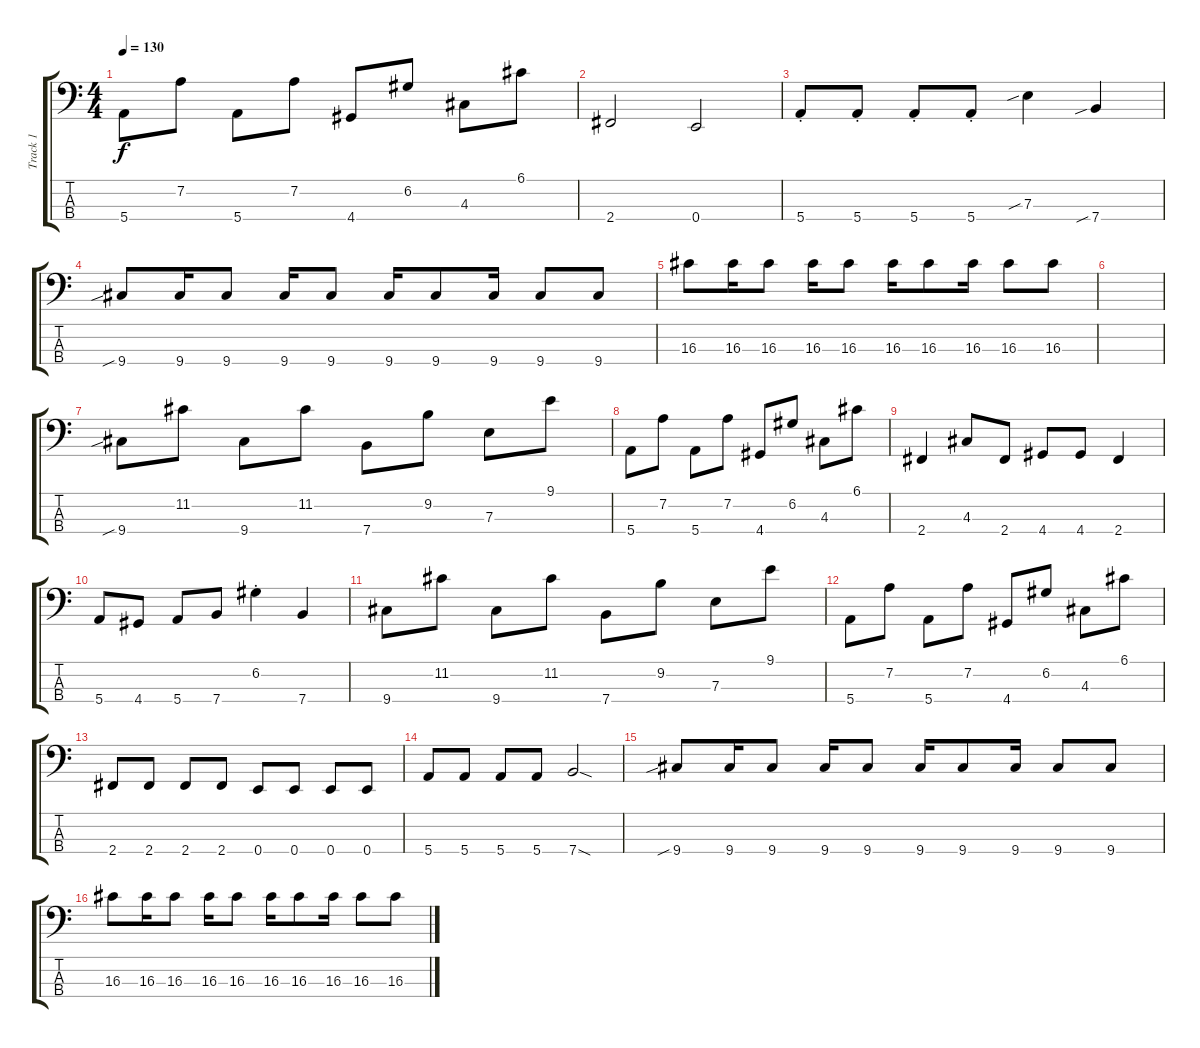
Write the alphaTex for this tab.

\track ("Track 1" "Track 1") {instrument electricbassfinger}
\staff {score tabs}
\tuning (G2 D2 A1 E1) {hide}
\ts (4 4)
\tempo 130
\clef f4
\ks c
5.4.8{dy f} 7.2.8 5.4.8 7.2.8 4.4.8 6.2.8 4.3.8 6.1.8 |
2.4.2 0.4.2 |
5.4{st}.8 5.4{st}.8 5.4{st}.8 5.4{st}.8 7.3{sib}.4 7.4{sib}.4 |
9.4{sib}.8 9.4.16 9.4.8 9.4.16 9.4.8 9.4.16 9.4.8 9.4.16 9.4.8 9.4.8 |
16.3.8 16.3.16 16.3.8 16.3.16 16.3.8 16.3.16 16.3.8 16.3.16 16.3.8 16.3.8 |
|
9.4{sib}.8 11.2.8 9.4.8 11.2.8 7.4.8 9.2.8 7.3.8 9.1.8 |
5.4.8 7.2.8 5.4.8 7.2.8 4.4.8 6.2.8 4.3.8 6.1.8 |
2.4.4 4.3.8 2.4.8 4.4.8 4.4.8 2.4.4 |
5.4.8 4.4.8 5.4.8 7.4.8 6.2{st}.4 7.4.4 |
9.4.8 11.2.8 9.4.8 11.2.8 7.4.8 9.2.8 7.3.8 9.1.8 |
5.4.8 7.2.8 5.4.8 7.2.8 4.4.8 6.2.8 4.3.8 6.1.8 |
2.4.8 2.4.8 2.4.8 2.4.8 0.4.8 0.4.8 0.4.8 0.4.8 |
5.4.8 5.4.8 5.4.8 5.4.8 7.4{sod}.2 |
9.4{sib}.8 9.4.16 9.4.8 9.4.16 9.4.8 9.4.16 9.4.8 9.4.16 9.4.8 9.4.8 |
16.3.8 16.3.16 16.3.8 16.3.16 16.3.8 16.3.16 16.3.8 16.3.16 16.3.8 16.3.8
